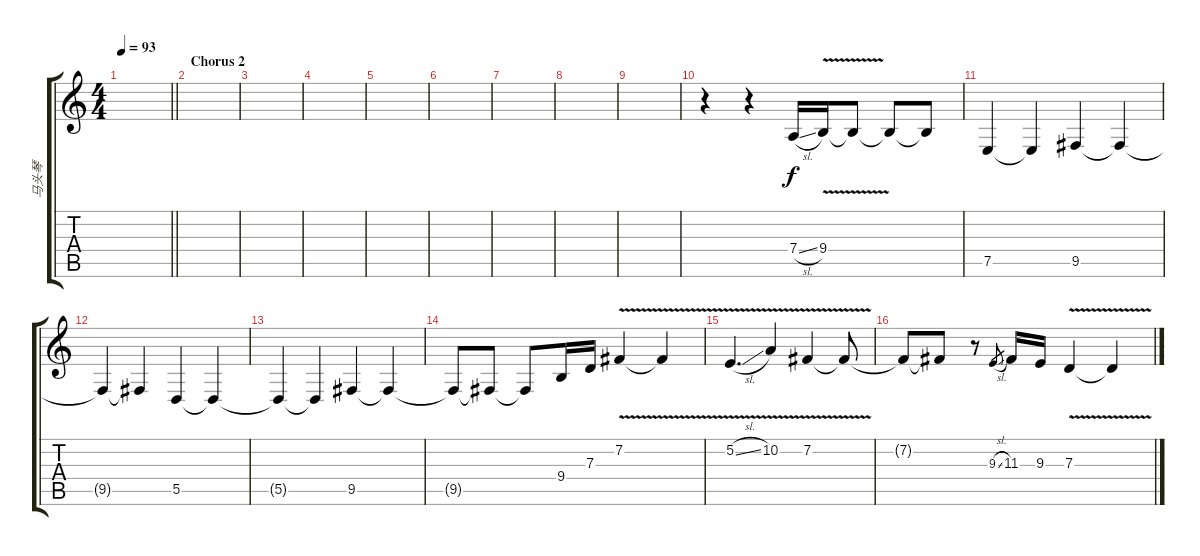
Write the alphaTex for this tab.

\track ("马头琴" "马头琴") {instrument fiddle}
\staff {score tabs}
\tuning (E4 B3 G3 D3 A2 E2) {hide}
\ts (4 4)
\tempo 93
\clef g2
\barLineRight lightlight
\ks c
|
\section ("" "Chorus 2")
|
|
|
|
|
|
|
|
r.4 r.4 7.4{sl}.16{volume 14} 9.4{v}.16 9.4{t}.8 9.4{t}.8 9.4{t}.8 |
7.5.4 7.5{t}.4 9.5.4 9.5{t}.4 |
9.5{t}.4 9.5{t}.4 5.5.4 5.5{t}.4 |
5.5{t}.4 5.5{t}.4 9.5.4 9.5{t}.4 |
9.5{t}.8 9.5{t}.8 9.5{t}.8 9.4.16{volume 15} 7.3.16 7.2{v}.4 7.2{t}.4 |
5.2{v sl}.4{d} 10.2{v}.4 7.2{v}.4 7.2{t}.8 |
7.2{t}.8 7.2{t}.8 r.8 9.3{sl}.8{gr} 11.3.16 9.3.16 7.3{v}.4 7.3{t}.4
